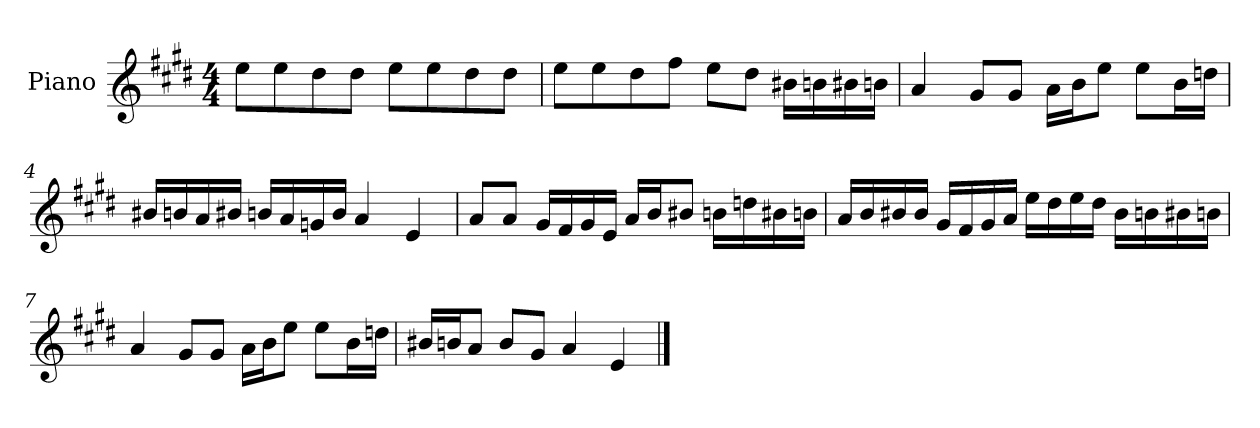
**kern
*part1
*staff1
*I"Piano
*I'P-no
*clefG2
*k[f#c#g#d#]
*M4/4
*MM90
=1
8ee\L
8ee\
8dd#\
8dd#\J
8ee\L
8ee\
8dd#\
8dd#\J
=2
8ee\L
8ee\
8dd#\
8ff#\J
8ee\L
8dd#\J
16b#X\LL
16bn\
16b#X\
16bn\JJ
=3
4a/
8g#/L
8g#/J
16a\LL
16b\J
8ee\J
8ee\L
16b\L
16ddn\JJ
!!LO:LB:g=z
=4
16b#X/LL
16bn/
16a/
16b#X/JJ
16bn/LL
16a/
16gn/
16b/JJ
4a/
4e/
=5
8a/L
8a/J
16g#/LL
16f#/
16g#/
16e/JJ
16a/LL
16b/J
8b#X/J
16bn\LL
16ddn\
16b#X\
16bn\JJ
!!LO:LB:g=z
=6
16a/LL
16b/
16b#X/
16b#/JJ
16g#/LL
16f#/
16g#/
16a/JJ
16ee\LL
16dd#\
16ee\
16dd#\JJ
16b#\LL
16bn\
16b#X\
16bn\JJ
=7
4a/
8g#/L
8g#/J
16a\LL
16b\J
8ee\J
8ee\L
16b\L
16ddn\JJ
=8
16b#X/LL
16bn/J
8a/J
8b/L
8g#/J
4a/
4e/
==
*-
